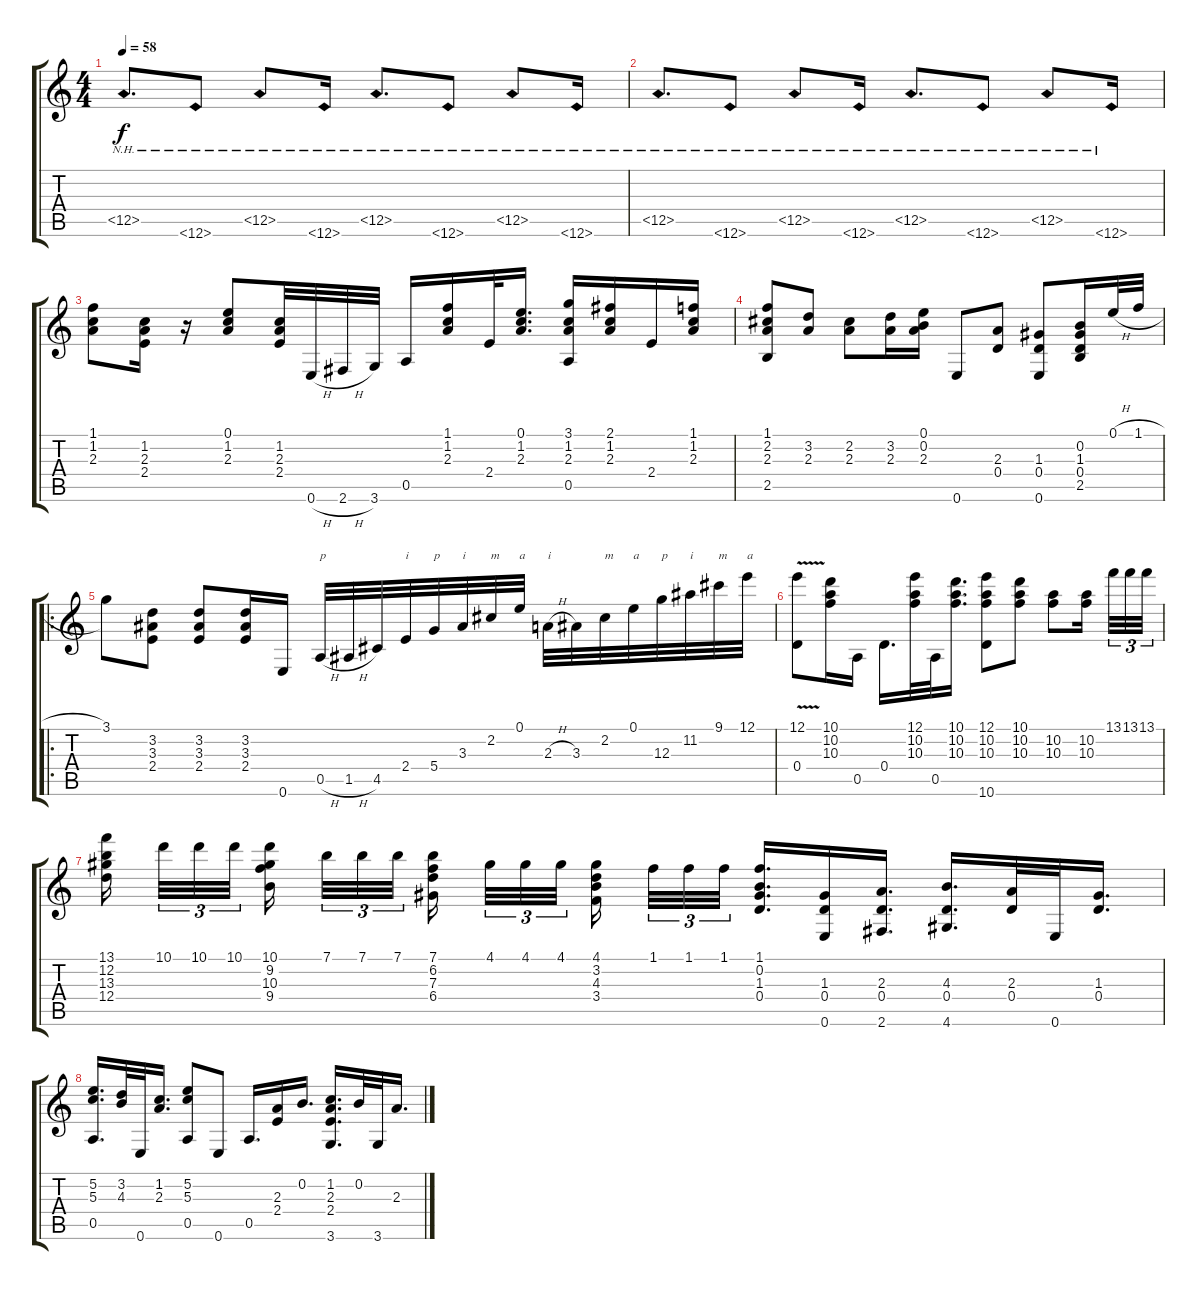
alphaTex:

\track "" {instrument acousticguitarnylon}
\staff {score tabs}
\tuning (E4 B3 G3 D3 A2 E2) {hide}
\ts (4 4)
\tempo 58
\clef g2
\ks c
12.5{nh}.8{d dy f instrument acousticguitarnylon} 12.6{nh}.8 12.5{nh}.8 12.6{nh}.16 12.5{nh}.8{d} 12.6{nh}.8 12.5{nh}.8 12.6{nh}.16 |
12.5{nh}.8{d} 12.6{nh}.8 12.5{nh}.8 12.6{nh}.16 12.5{nh}.8{d} 12.6{nh}.8 12.5{nh}.8 12.6{nh}.16 |
(1.1 1.2 2.3).8 (1.2 2.3 2.4).16 r.16 (0.1 1.2 2.3).8 (1.2 2.3 2.4).32 0.6{h}.32 2.6{h}.32 3.6.32 0.5.16 (1.1 1.2 2.3).16 2.4.32 (0.1 1.2 2.3).16{d} (3.1 1.2 2.3 0.5).16 (2.1 1.2 2.3).16 2.4.16 (1.1 1.2 2.3).16 |
(1.1 2.2 2.3 2.5).8 (3.2 2.3).8 (2.2 2.3).8 (3.2 2.3).16 (0.1 0.2 2.3).16 0.6.8 (2.3 0.4).8 (1.3 0.4 0.6).8 (0.2 1.3 0.4 2.5).16 0.1{h}.32 1.1{h}.32 |
\ro
3.1.8 (3.2 3.3 2.4).8 (3.2 3.3 2.4).8 (3.2 3.3 2.4).16 0.6.16 0.5{h}.32{txt "p"} 1.5{h}.32 4.5.32 2.4.32{txt "i"} 5.4.32{txt "p"} 3.3.32{txt "i"} 2.2.32{txt "m"} 0.1.32{txt "a"} 2.3{h}.32{txt "i"} 3.3.32 2.2.32{txt "m"} 0.1.32{txt "a"} 12.3.32{txt "p"} 11.2.32{txt "i"} 9.1.32{txt "m"} 12.1.32{txt "a"} |
(12.1{v} 0.4{v}).8 (10.1 10.2 10.3).16 0.5.16 0.4.16{d} (12.1 10.2 10.3).32 0.5.32 (10.1 10.2 10.3).16{d} (12.1 10.2 10.3 10.6).8 (10.1 10.2 10.3).8 (10.2 10.3).8 (10.2 10.3).16{beam splitsecondary} 13.1.32{tu (3 2)} 13.1.32{tu (3 2)} 13.1.32{tu (3 2)} |
(13.1 12.2 13.3 12.4).16{beam splitsecondary} 10.1.32{tu (3 2)} 10.1.32{tu (3 2)} 10.1.32{tu (3 2) beam splitsecondary} (10.1 9.2 10.3 9.4).16{beam splitsecondary} 7.1.32{tu (3 2)} 7.1.32{tu (3 2)} 7.1.32{tu (3 2)} (7.1 6.2 7.3 6.4).16{beam splitsecondary} 4.1.32{tu (3 2)} 4.1.32{tu (3 2)} 4.1.32{tu (3 2) beam splitsecondary} (4.1 3.2 4.3 3.4).16{beam splitsecondary} 1.1.32{tu (3 2)} 1.1.32{tu (3 2)} 1.1.32{tu (3 2)} (1.1 0.2 1.3 0.4).16{d} (1.3 0.4 0.6).16 (2.3 0.4 2.6).16{d} (4.3 0.4 4.6).16{d} (2.3 0.4).32 0.6.32 (1.3 0.4).16{d} |
(5.2 5.3 0.5).16{d} (3.2 4.3).32 0.6.32 (1.2 2.3).16{d} (5.2 5.3 0.5).8 0.6.8 0.5.16{d} (2.3 2.4).16 0.2.16{d} (1.2 2.3 2.4 3.6).16{d} 0.2.32 3.6.32 2.3.16{d}
